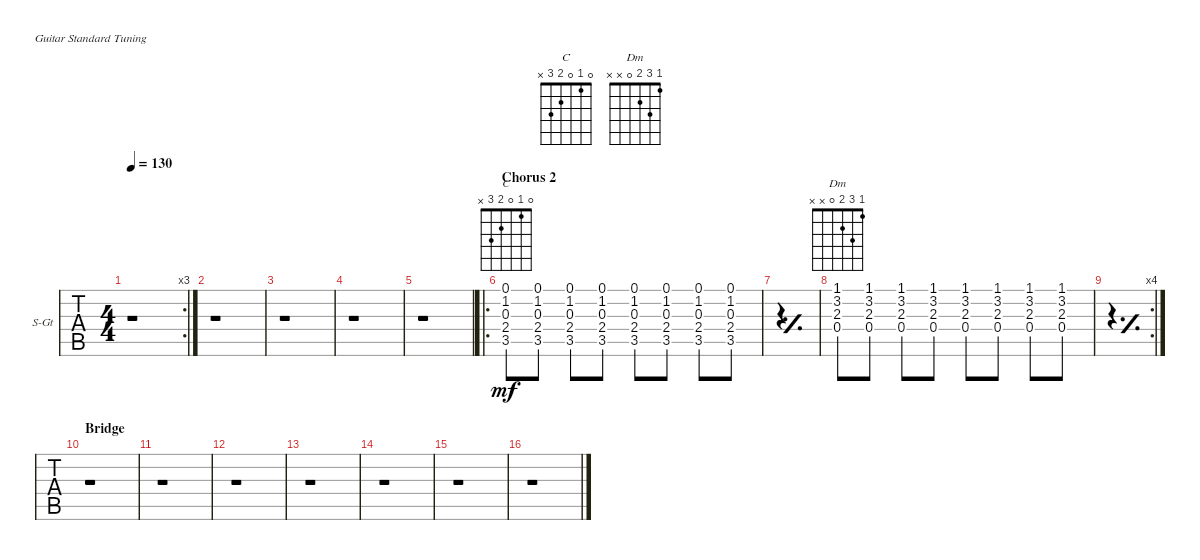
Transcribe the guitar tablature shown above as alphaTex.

\defaultSystemsLayout 4
\bracketExtendMode groupsimilarinstruments
\firstSystemTrackNameOrientation horizontal
\otherSystemsTrackNameOrientation horizontal
\chordDiagramsInScore
\track ("Steel Guitar" "S-Gt") {instrument acousticguitarsteel}
\staff {tabs}
\tuning (E4 B3 G3 D3 A2 E2)
\chord ("C" 0 1 0 2 3 x)
\chord ("Dm" 1 3 2 0 x x)
\rc 3
\ts (4 4)
\tempo 130
\clef g2
\scale
0.354167
\ks c
r.1{dy mf} |
\scale
0.333333 r.1 |
\scale
0.333333 r.1 |
\scale
0.333333 r.1 |
\scale
0.313131 r.1 |
\ro
\section ("" "Chorus 2")
\scale
0.373737 (3.5 2.4 0.3 1.2 0.1).8{ch "C"} (3.5 2.4 0.3 1.2 0.1).8 (3.5 2.4 0.3 1.2 0.1).8 (3.5 2.4 0.3 1.2 0.1).8 (3.5 2.4 0.3 1.2 0.1).8 (3.5 2.4 0.3 1.2 0.1).8 (3.5 2.4 0.3 1.2 0.1).8 (3.5 2.4 0.3 1.2 0.1).8 |
\simile simple
\scale
0.313131 |
\simile none
\scale
0.322917 (0.4 2.3 3.2 1.1).8{ch "Dm"} (0.4 2.3 3.2 1.1).8 (0.4 2.3 3.2 1.1).8 (0.4 2.3 3.2 1.1).8 (0.4 2.3 3.2 1.1).8 (0.4 2.3 3.2 1.1).8 (0.4 2.3 3.2 1.1).8 (0.4 2.3 3.2 1.1).8 |
\rc 4
\simile simple
\scale
0.354167 |
\section ("" "Bridge")
\simile none
\scale
0.322917 r.1 |
\scale
0.333333 r.1 |
\scale
0.333333 r.1 |
\scale
0.333333 r.1 |
\scale
0.333333 r.1 |
\scale
0.333333 r.1 |
\scale
0.333333 r.1
